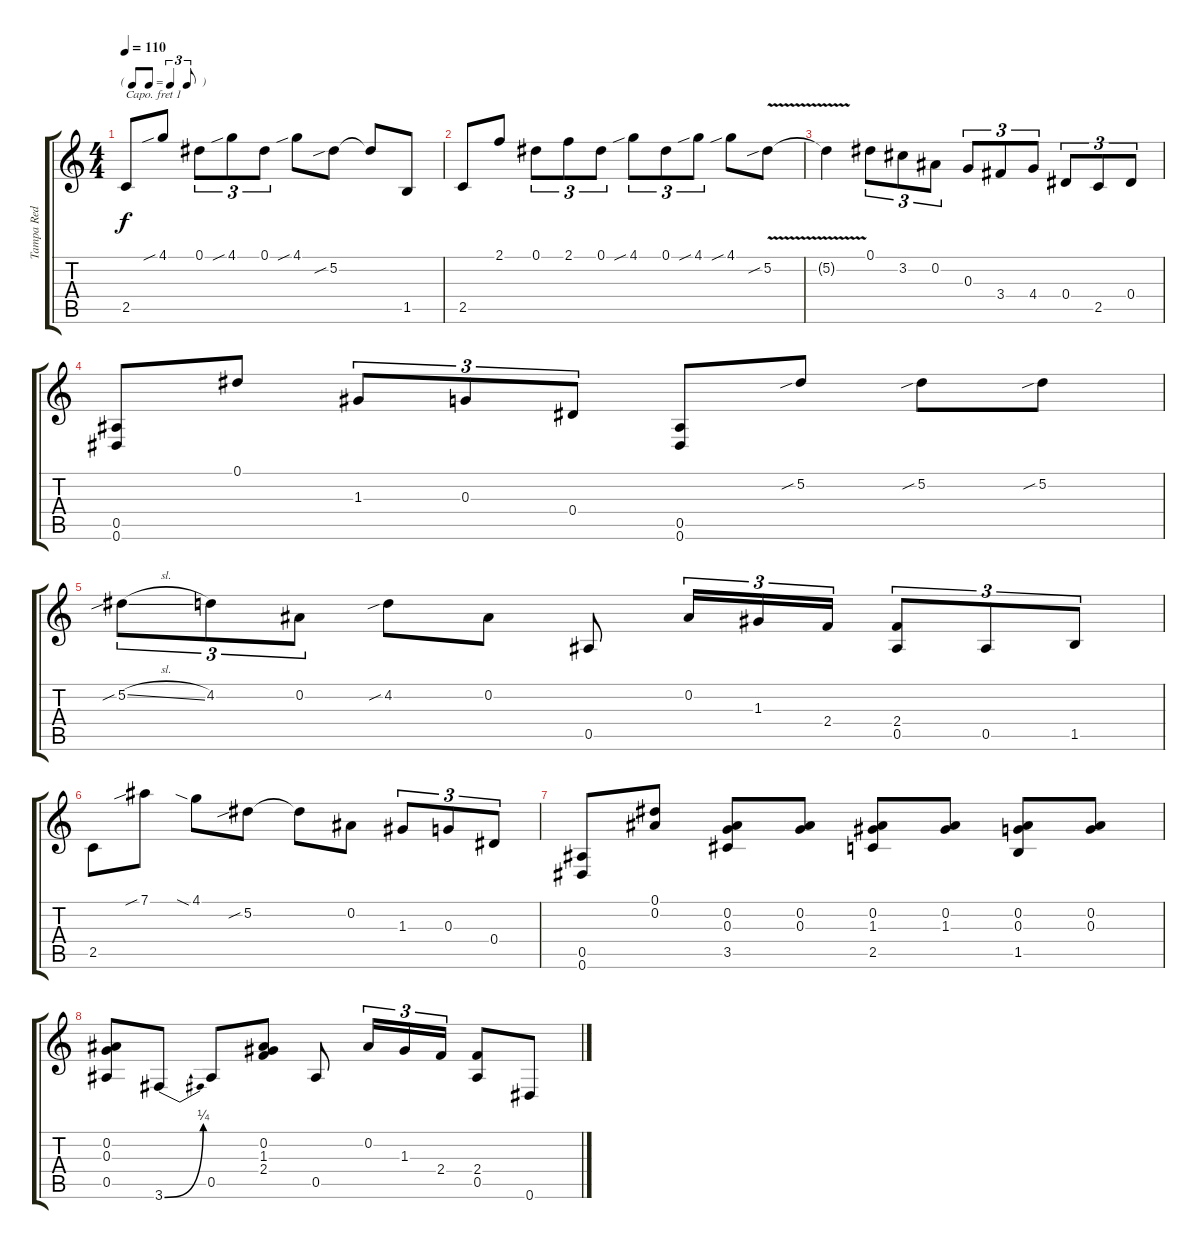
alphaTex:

\track ("Tampa Red" "Tampa Red") {instrument acousticguitarsteel}
\staff {score tabs}
\capo 1
\tuning (D4 A3 Gb3 D3 A2 D2) {hide}
\ts (4 4)
\tf triplet8th
\tempo 110
\clef g2
\ks c
2.5.8{dy f} 4.1{sib}.8 0.1.8{tu (3 2)} 4.1{sib}.8{tu (3 2)} 0.1.8{tu (3 2)} 4.1{sib}.8 5.2{sib}.8 5.2{t}.8 1.5.8 |
2.5.8 2.1.8 0.1.8{tu (3 2)} 2.1.8{tu (3 2)} 0.1.8{tu (3 2)} 4.1{sib}.8{tu (3 2)} 0.1.8{tu (3 2)} 4.1{sib}.8{tu (3 2)} 4.1{sib}.8 5.2{v sib}.8 |
5.2{t}.4 0.1.8{tu (3 2)} 3.2.8{tu (3 2)} 0.2.8{tu (3 2)} 0.3.8{tu (3 2)} 3.4.8{tu (3 2)} 4.4.8{tu (3 2)} 0.4.8{tu (3 2)} 2.5.8{tu (3 2)} 0.4.8{tu (3 2)} |
(0.5 0.6).8 0.1.8 1.3.8{tu (3 2)} 0.3.8{tu (3 2)} 0.4.8{tu (3 2)} (0.5 0.6).8 5.2{sib}.8 5.2{sib}.8 5.2{sib}.8 |
5.2{sib sl}.8{tu (3 2)} 4.2.8{tu (3 2)} 0.2.8{tu (3 2)} 4.2{sib}.8 0.2.8 0.5.8 0.2.16{tu (3 2)} 1.3.16{tu (3 2)} 2.4.16{tu (3 2)} (2.4 0.5).8{tu (3 2)} 0.5.8{tu (3 2)} 1.5.8{tu (3 2)} |
2.5.8 7.1{sib}.8 4.1{sia}.8 5.2{sib}.8 5.2{t}.8 0.2.8 1.3.8{tu (3 2)} 0.3.8{tu (3 2)} 0.4.8{tu (3 2)} |
(0.5 0.6).8 (0.1 0.2).8 (0.2 0.3 3.5).8 (0.2 0.3).8 (0.2 1.3 2.5).8 (0.2 1.3).8 (0.2 0.3 1.5).8 (0.2 0.3).8 |
(0.2 0.3 0.5).8 3.6{be (bend 0 0 60 1)}.8 0.5.8 (0.2 1.3 2.4).8 0.5.8 0.2.16{tu (3 2)} 1.3.16{tu (3 2)} 2.4.16{tu (3 2)} (2.4 0.5).8 0.6.8
